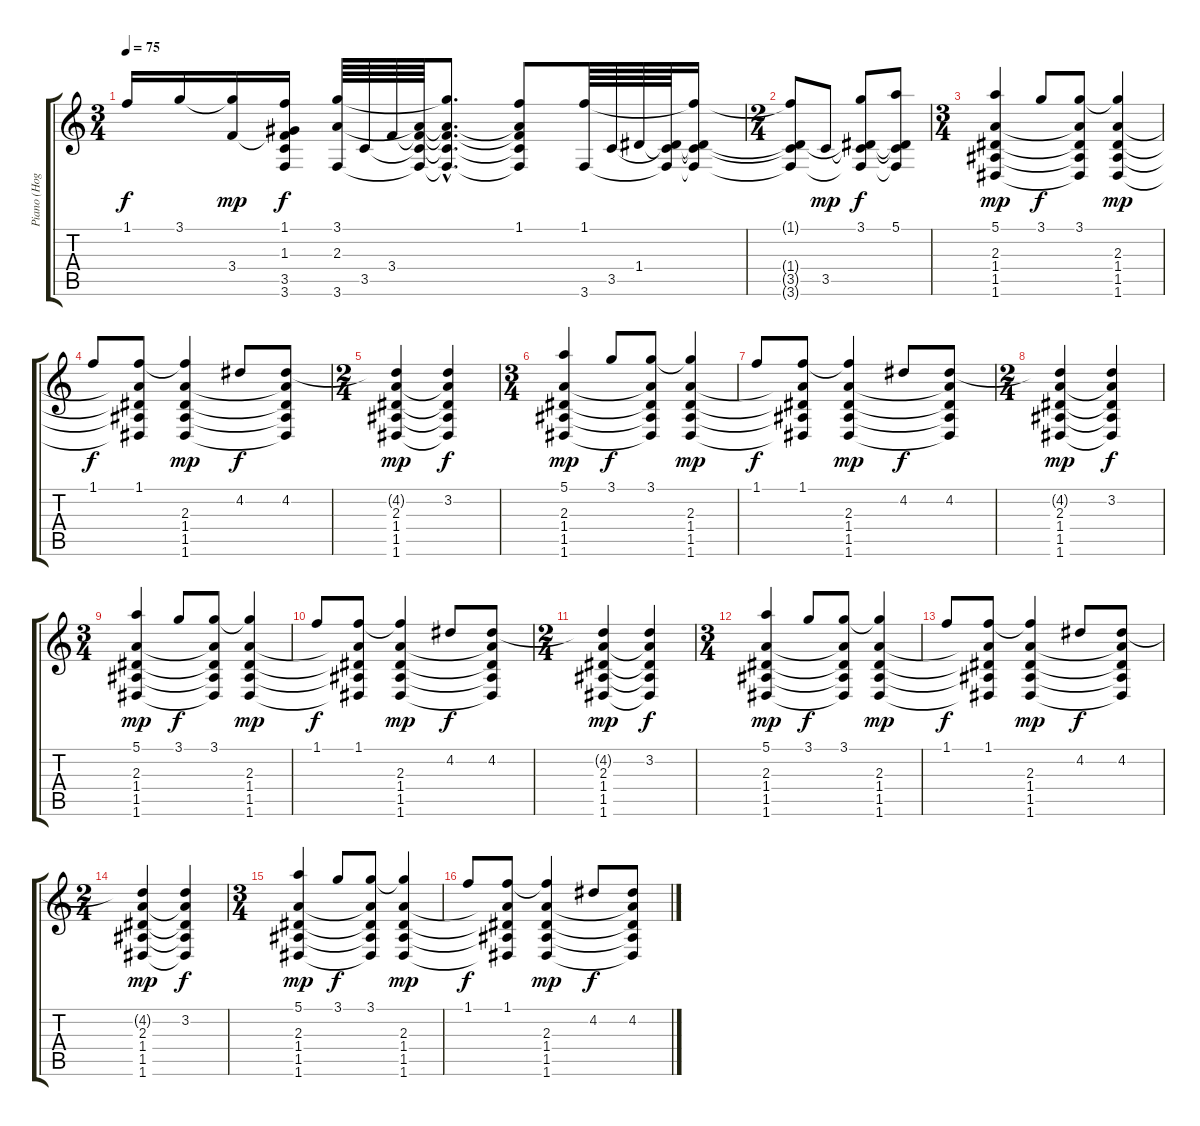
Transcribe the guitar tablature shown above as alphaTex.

\track ("Piano (Hogson)" "Piano (Hog") {instrument acousticgrandpiano}
\staff {score tabs}
\tuning (E5 B4 G4 D4 A3 D3) {hide}
\ts (3 4)
\tempo 75
\clef g2
\ks c
1.1.16{dy f} 3.1.16 (3.1{t} 3.4).16{dy mp} (1.1 1.3{t} 3.4{t} 3.5{t} 3.6{t}).16{dy f} (3.1 2.3 3.6).64 3.5.64 3.4.64 (2.3{t} 3.4{t} 3.5{t} 3.6{t}).64 (3.1{hac t} 2.3{hac t} 3.4{hac t} 3.5{hac t} 3.6{hac t}).8{d} (1.1 2.3{t} 3.4{t} 3.5{t} 3.6{t}).8 (1.1 3.6).64 3.5.64 1.4.64 (1.4{t} 3.5{t} 3.6{t}).64 (1.1{t} 1.4{t} 3.5{t} 3.6{t}).16 |
\ts (2 4)
(1.1{t} 1.4{t} 3.5{t} 3.6{t}).8 3.5.8{dy mp} (3.1 1.4{t} 3.5{t} 3.6{t}).8{dy f} (5.1 1.4{t} 3.5{t} 3.6{t}).8 |
\ts (3 4)
(5.1 2.3 1.4 1.5 1.6).4{dy mp} 3.1.8{dy f} (3.1 2.3{t} 1.4{t} 1.5{t} 1.6{t}).8 (3.1{t} 2.3 1.4 1.5 1.6).4{dy mp} |
1.1.8{dy f} (1.1 2.3{t} 1.4{t} 1.5{t} 1.6{t}).8 (1.1{t} 2.3 1.4 1.5 1.6).4{dy mp} 4.2.8{dy f} (4.2 2.3{t} 1.4{t} 1.5{t} 1.6{t}).8 |
\ts (2 4)
(4.2{t} 2.3 1.4 1.5 1.6).4{dy mp} (3.2 2.3{t} 1.4{t} 1.5{t} 1.6{t}).4{dy f} |
\ts (3 4)
(5.1 2.3 1.4 1.5 1.6).4{dy mp} 3.1.8{dy f} (3.1 2.3{t} 1.4{t} 1.5{t} 1.6{t}).8 (3.1{t} 2.3 1.4 1.5 1.6).4{dy mp} |
1.1.8{dy f} (1.1 2.3{t} 1.4{t} 1.5{t} 1.6{t}).8 (1.1{t} 2.3 1.4 1.5 1.6).4{dy mp} 4.2.8{dy f} (4.2 2.3{t} 1.4{t} 1.5{t} 1.6{t}).8 |
\ts (2 4)
(4.2{t} 2.3 1.4 1.5 1.6).4{dy mp} (3.2 2.3{t} 1.4{t} 1.5{t} 1.6{t}).4{dy f} |
\ts (3 4)
(5.1 2.3 1.4 1.5 1.6).4{dy mp} 3.1.8{dy f} (3.1 2.3{t} 1.4{t} 1.5{t} 1.6{t}).8 (3.1{t} 2.3 1.4 1.5 1.6).4{dy mp} |
1.1.8{dy f} (1.1 2.3{t} 1.4{t} 1.5{t} 1.6{t}).8 (1.1{t} 2.3 1.4 1.5 1.6).4{dy mp} 4.2.8{dy f} (4.2 2.3{t} 1.4{t} 1.5{t} 1.6{t}).8 |
\ts (2 4)
(4.2{t} 2.3 1.4 1.5 1.6).4{dy mp} (3.2 2.3{t} 1.4{t} 1.5{t} 1.6{t}).4{dy f} |
\ts (3 4)
(5.1 2.3 1.4 1.5 1.6).4{dy mp} 3.1.8{dy f} (3.1 2.3{t} 1.4{t} 1.5{t} 1.6{t}).8 (3.1{t} 2.3 1.4 1.5 1.6).4{dy mp} |
1.1.8{dy f} (1.1 2.3{t} 1.4{t} 1.5{t} 1.6{t}).8 (1.1{t} 2.3 1.4 1.5 1.6).4{dy mp} 4.2.8{dy f} (4.2 2.3{t} 1.4{t} 1.5{t} 1.6{t}).8 |
\ts (2 4)
(4.2{t} 2.3 1.4 1.5 1.6).4{dy mp} (3.2 2.3{t} 1.4{t} 1.5{t} 1.6{t}).4{dy f} |
\ts (3 4)
(5.1 2.3 1.4 1.5 1.6).4{dy mp volume 7} 3.1.8{dy f} (3.1 2.3{t} 1.4{t} 1.5{t} 1.6{t}).8 (3.1{t} 2.3 1.4 1.5 1.6).4{dy mp} |
1.1.8{dy f} (1.1 2.3{t} 1.4{t} 1.5{t} 1.6{t}).8 (1.1{t} 2.3 1.4 1.5 1.6).4{dy mp} 4.2.8{dy f} (4.2 2.3{t} 1.4{t} 1.5{t} 1.6{t}).8
